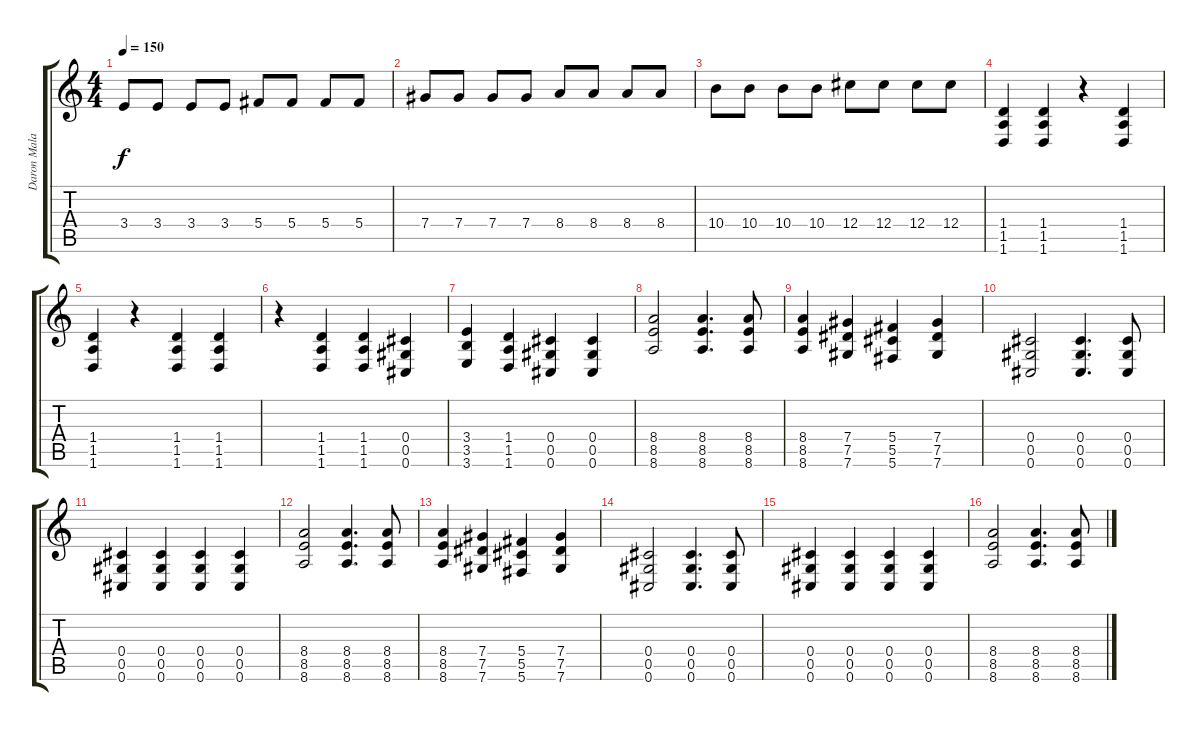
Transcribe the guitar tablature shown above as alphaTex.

\track ("Daron Malakian(Guitar 1)" "Daron Mala") {instrument electricguitarclean}
\staff {score tabs}
\tuning (Eb4 Bb3 Gb3 Db3 Ab2 Db2) {hide}
\ts (4 4)
\tempo 150
\clef g2
\ks c
3.4.8{dy f} 3.4.8 3.4.8 3.4.8 5.4.8 5.4.8 5.4.8 5.4.8 |
7.4.8 7.4.8 7.4.8 7.4.8 8.4.8 8.4.8 8.4.8 8.4.8 |
10.4.8 10.4.8 10.4.8 10.4.8 12.4.8 12.4.8 12.4.8 12.4.8 |
(1.4 1.5 1.6).4 (1.4 1.5 1.6).4 r.4 (1.4 1.5 1.6).4 |
(1.4 1.5 1.6).4 r.4 (1.4 1.5 1.6).4 (1.4 1.5 1.6).4 |
r.4 (1.4 1.5 1.6).4 (1.4 1.5 1.6).4 (0.4 0.5 0.6).4 |
(3.4 3.5 3.6).4 (1.4 1.5 1.6).4 (0.4 0.5 0.6).4 (0.4 0.5 0.6).4 |
(8.4 8.5 8.6).2 (8.4 8.5 8.6).4{d} (8.4 8.5 8.6).8 |
(8.4 8.5 8.6).4 (7.4 7.5 7.6).4 (5.4 5.5 5.6).4 (7.4 7.5 7.6).4 |
(0.4 0.5 0.6).2 (0.4 0.5 0.6).4{d} (0.4 0.5 0.6).8 |
(0.4 0.5 0.6).4 (0.4 0.5 0.6).4 (0.4 0.5 0.6).4 (0.4 0.5 0.6).4 |
(8.4 8.5 8.6).2 (8.4 8.5 8.6).4{d} (8.4 8.5 8.6).8 |
(8.4 8.5 8.6).4 (7.4 7.5 7.6).4 (5.4 5.5 5.6).4 (7.4 7.5 7.6).4 |
(0.4 0.5 0.6).2 (0.4 0.5 0.6).4{d} (0.4 0.5 0.6).8 |
(0.4 0.5 0.6).4 (0.4 0.5 0.6).4 (0.4 0.5 0.6).4 (0.4 0.5 0.6).4 |
(8.4 8.5 8.6).2 (8.4 8.5 8.6).4{d} (8.4 8.5 8.6).8
